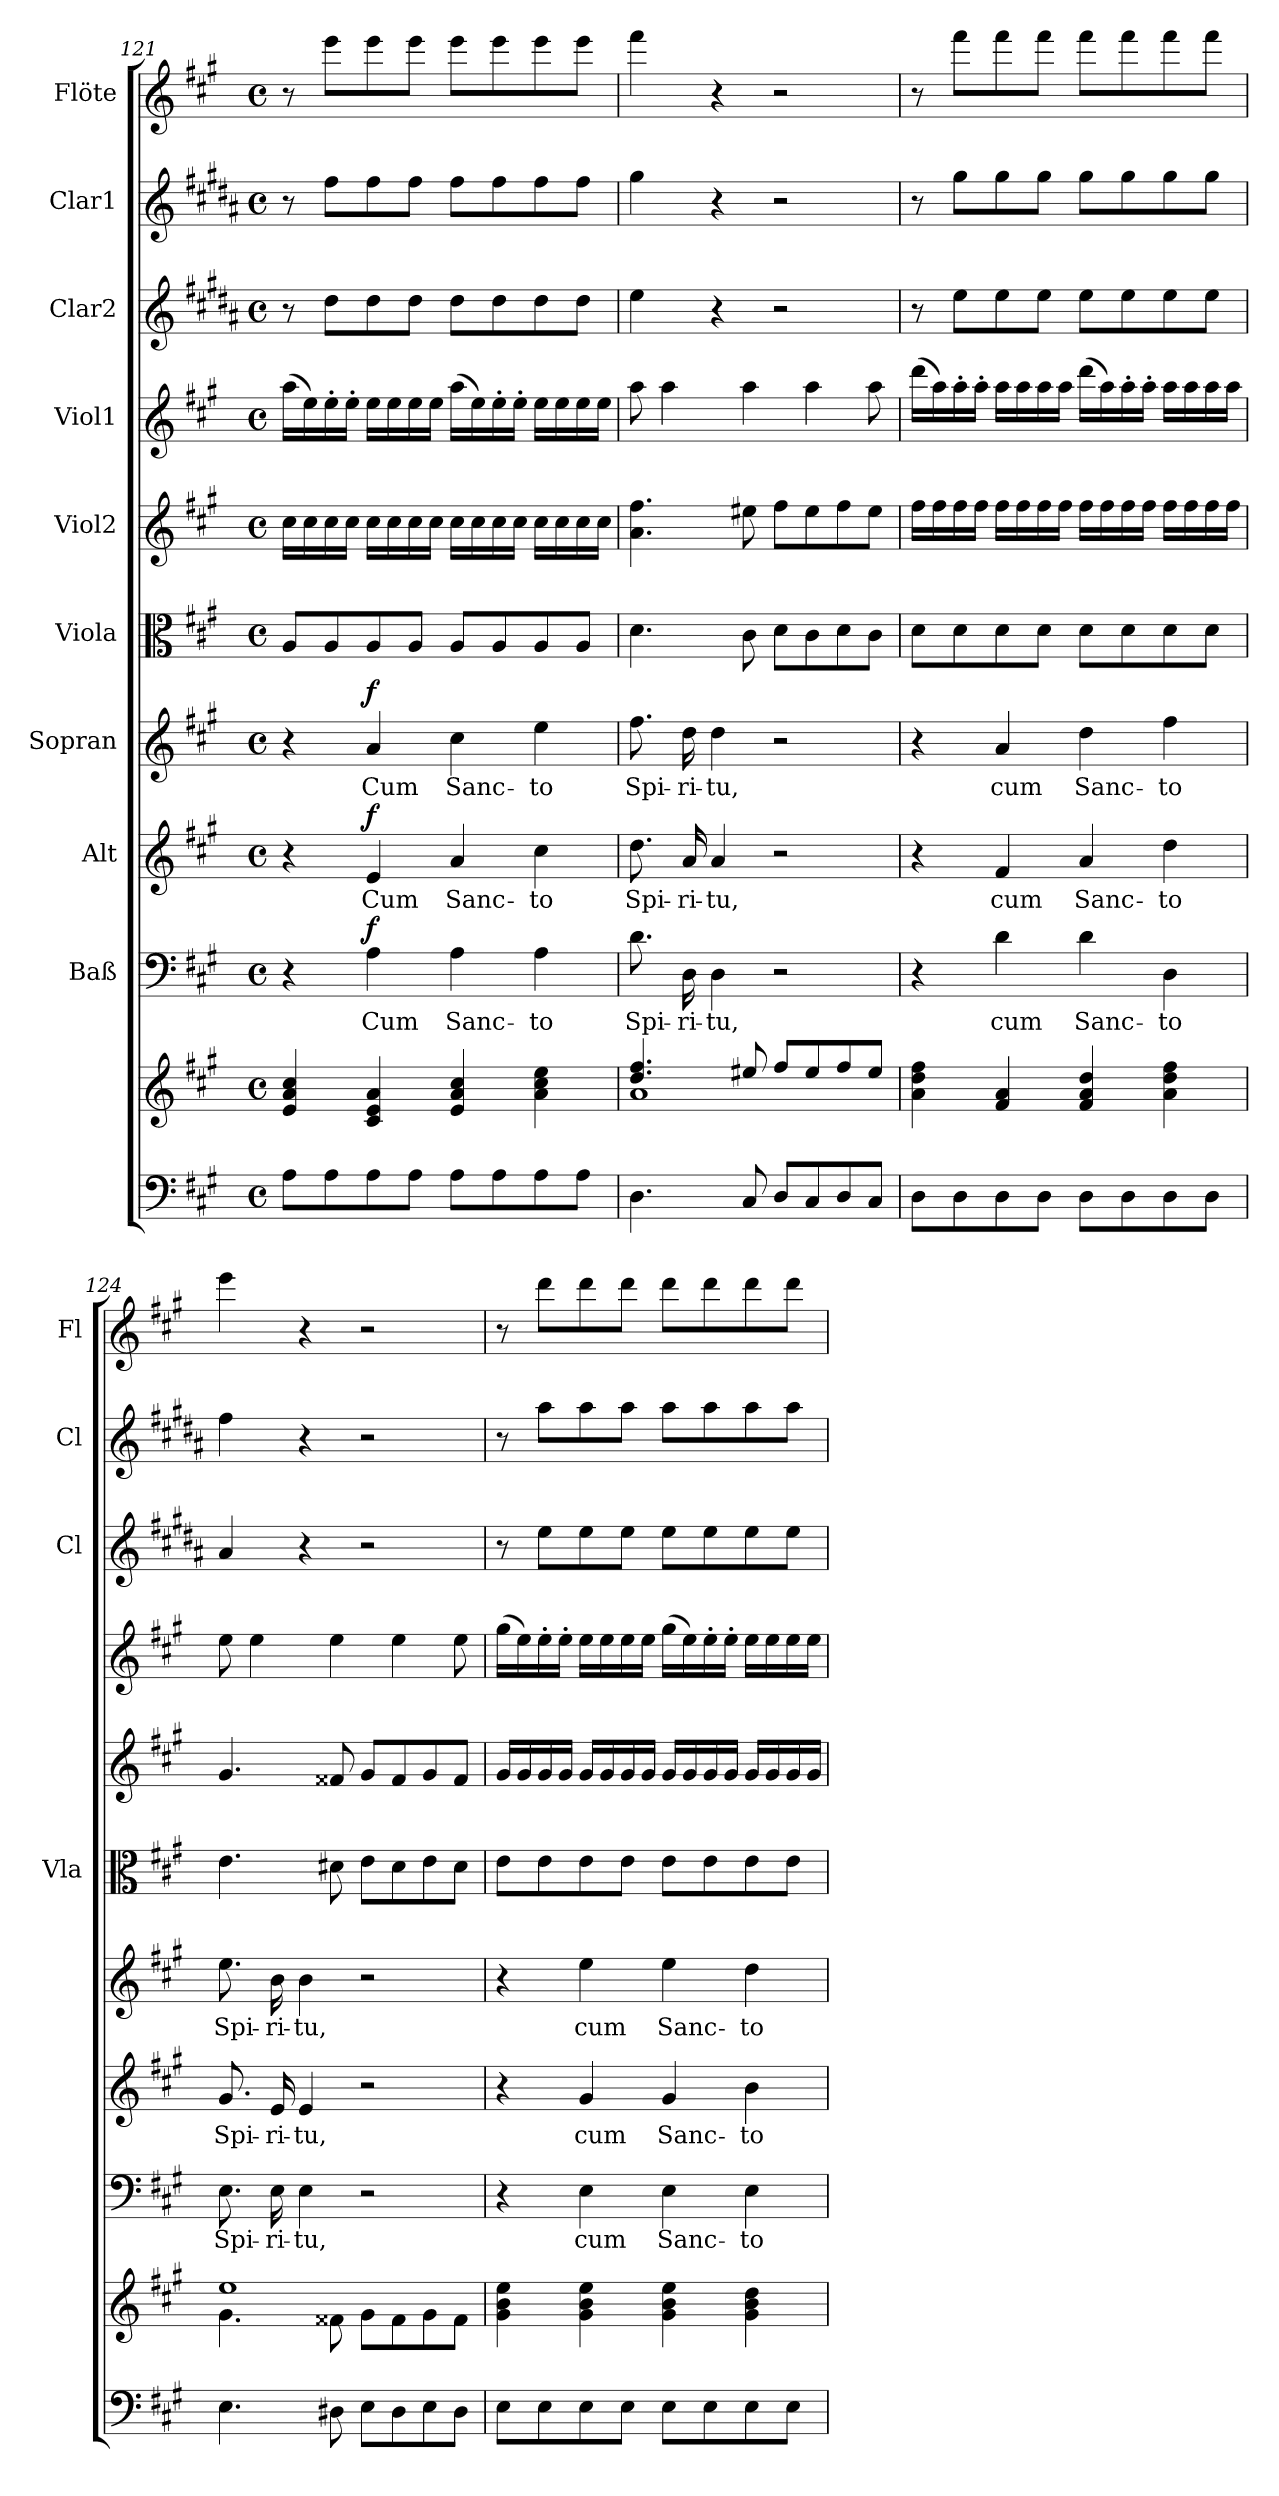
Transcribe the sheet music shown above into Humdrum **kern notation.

**kern	**kern	**kern	**text	**dynam	**kern	**text	**dynam	**kern	**text	**dynam	**kern	**kern	**kern	**kern	**kern	**kern
*part10	*part10	*part9	*part9	*part9	*part8	*part8	*part8	*part7	*part7	*part7	*part6	*part5	*part4	*part3	*part2	*part1
*staff11	*staff10	*staff9	*staff9	*staff9	*staff8	*staff8	*staff8	*staff7	*staff7	*staff7	*staff6	*staff5	*staff4	*staff3	*staff2	*staff1
*	*	*I"Baß	*	*	*I"Alt	*	*	*I"Sopran	*	*	*I"Viola	*I"Viol2	*I"Viol1	*I"Clar2	*I"Clar1	*I"Flöte
*	*	*	*	*	*	*	*	*	*	*	*I'Vla	*	*	*I'Cl	*I'Cl	*I'Fl
!!LO:PB:g=z
*clefF4	*clefG2	*clefF4	*	*	*clefG2	*	*	*clefG2	*	*	*clefC3	*clefG2	*clefG2	*clefG2	*clefG2	*clefG2
*	*	*	*	*	*	*	*	*	*	*	*	*	*	*ITrd1c2	*ITrd1c2	*
*k[f#c#g#]	*k[f#c#g#]	*k[f#c#g#]	*	*	*k[f#c#g#]	*	*	*k[f#c#g#]	*	*	*k[f#c#g#]	*k[f#c#g#]	*k[f#c#g#]	*k[f#c#g#]	*k[f#c#g#]	*k[f#c#g#]
*A:	*A:	*A:	*	*	*A:	*	*	*A:	*	*	*A:	*A:	*A:	*A:	*A:	*A:
*M4/4	*M4/4	*M4/4	*	*	*M4/4	*	*	*M4/4	*	*	*M4/4	*M4/4	*M4/4	*M4/4	*M4/4	*M4/4
*met(c)	*met(c)	*met(c)	*	*	*met(c)	*	*	*met(c)	*	*	*met(c)	*met(c)	*met(c)	*met(c)	*met(c)	*met(c)
=121	=121	=121	=121	=121	=121	=121	=121	=121	=121	=121	=121	=121	=121	=121	=121	=121
8A\L	4e/ 4a/ 4cc#/	4r	.	.	4r	.	.	4r	.	.	8A/L	16cc#\LL	(>16aa\LL	8r	8r	8r
.	.	.	.	.	.	.	.	.	.	.	.	16cc#\	16ee\)	.	.	.
8A\	.	.	.	.	.	.	.	.	.	.	8A/	16cc#\	16ee'>\	8cc#\L	8ee\L	8eee\L
.	.	.	.	.	.	.	.	.	.	.	.	16cc#\JJ	16ee'>\JJ	.	.	.
!	!	!	!LO:LY:b	!LO:DY:a	!	!LO:LY:b	!LO:DY:a	!	!LO:LY:b	!LO:DY:a	!	!	!	!	!	!
8A\	4c#/ 4e/ 4a/	4A\	Cum	f	4e/	Cum	f	4a/	Cum	f	8A/	16cc#\LL	16ee\LL	8cc#\	8ee\	8eee\
.	.	.	.	.	.	.	.	.	.	.	.	16cc#\	16ee\	.	.	.
8A\J	.	.	.	.	.	.	.	.	.	.	8A/J	16cc#\	16ee\	8cc#\J	8ee\J	8eee\J
.	.	.	.	.	.	.	.	.	.	.	.	16cc#\JJ	16ee\JJ	.	.	.
!	!	!	!LO:LY:b	!	!	!LO:LY:b	!	!	!LO:LY:b	!	!	!	!	!	!	!
8A\L	4e/ 4a/ 4cc#/	4A\	Sanc-	.	4a/	Sanc-	.	4cc#\	Sanc-	.	8A/L	16cc#\LL	(>16aa\LL	8cc#\L	8ee\L	8eee\L
.	.	.	.	.	.	.	.	.	.	.	.	16cc#\	16ee\)	.	.	.
8A\	.	.	.	.	.	.	.	.	.	.	8A/	16cc#\	16ee'>\	8cc#\	8ee\	8eee\
.	.	.	.	.	.	.	.	.	.	.	.	16cc#\JJ	16ee'>\JJ	.	.	.
!	!	!	!LO:LY:b	!	!	!LO:LY:b	!	!	!LO:LY:b	!	!	!	!	!	!	!
8A\	4a\ 4cc#\ 4ee\	4A\	-to	.	4cc#\	-to	.	4ee\	-to	.	8A/	16cc#\LL	16ee\LL	8cc#\	8ee\	8eee\
.	.	.	.	.	.	.	.	.	.	.	.	16cc#\	16ee\	.	.	.
8A\J	.	.	.	.	.	.	.	.	.	.	8A/J	16cc#\	16ee\	8cc#\J	8ee\J	8eee\J
.	.	.	.	.	.	.	.	.	.	.	.	16cc#\JJ	16ee\JJ	.	.	.
=122	=122	=122	=122	=122	=122	=122	=122	=122	=122	=122	=122	=122	=122	=122	=122	=122
*	*^	*	*	*	*	*	*	*	*	*	*	*	*	*	*	*
!	!	!	!	!LO:LY:b	!	!	!LO:LY:b	!	!	!LO:LY:b	!	!	!	!	!	!	!
4.D\	4.dd/ 4.ff#/	1a	8.d\	Spi-	.	8.dd\	Spi-	.	8.ff#\	Spi-	.	4.d\	4.a\ 4.ff#\	8aa\	4dd\	4ff#\	4fff#\
.	.	.	.	.	.	.	.	.	.	.	.	.	.	4aa\	.	.	.
!	!	!	!	!LO:LY:b	!	!	!LO:LY:b	!	!	!LO:LY:b	!	!	!	!	!	!	!
.	.	.	16D\	-ri-	.	16a/	-ri-	.	16dd\	-ri-	.	.	.	.	.	.	.
!	!	!	!	!LO:LY:b	!	!	!LO:LY:b	!	!	!LO:LY:b	!	!	!	!	!	!	!
.	.	.	4D\	-tu,	.	4a/	-tu,	.	4dd\	-tu,	.	.	.	.	4r	4r	4r
8C#/	8ee#X/	.	.	.	.	.	.	.	.	.	.	8c#\	8ee#X\	4aa\	.	.	.
8D/L	8ff#/L	.	2r	.	.	2r	.	.	2r	.	.	8d\L	8ff#\L	.	2r	2r	2r
8C#/	8ee#/	.	.	.	.	.	.	.	.	.	.	8c#\	8ee#\	4aa\	.	.	.
8D/	8ff#/	.	.	.	.	.	.	.	.	.	.	8d\	8ff#\	.	.	.	.
8C#/J	8ee#/J	.	.	.	.	.	.	.	.	.	.	8c#\J	8ee#\J	8aa\	.	.	.
*	*v	*v	*	*	*	*	*	*	*	*	*	*	*	*	*	*	*
=123	=123	=123	=123	=123	=123	=123	=123	=123	=123	=123	=123	=123	=123	=123	=123	=123
8D\L	4a\ 4dd\ 4ff#\	4r	.	.	4r	.	.	4r	.	.	8d\L	16ff#\LL	(>16ddd\LL	8r	8r	8r
.	.	.	.	.	.	.	.	.	.	.	.	16ff#\	16aa\)	.	.	.
8D\	.	.	.	.	.	.	.	.	.	.	8d\	16ff#\	16aa'>\	8dd\L	8ff#\L	8fff#\L
.	.	.	.	.	.	.	.	.	.	.	.	16ff#\JJ	16aa'>\JJ	.	.	.
!	!	!	!LO:LY:b	!	!	!LO:LY:b	!	!	!LO:LY:b	!	!	!	!	!	!	!
8D\	4f#/ 4a/	4d\	cum	.	4f#/	cum	.	4a/	cum	.	8d\	16ff#\LL	16aa\LL	8dd\	8ff#\	8fff#\
.	.	.	.	.	.	.	.	.	.	.	.	16ff#\	16aa\	.	.	.
8D\J	.	.	.	.	.	.	.	.	.	.	8d\J	16ff#\	16aa\	8dd\J	8ff#\J	8fff#\J
.	.	.	.	.	.	.	.	.	.	.	.	16ff#\JJ	16aa\JJ	.	.	.
!	!	!	!LO:LY:b	!	!	!LO:LY:b	!	!	!LO:LY:b	!	!	!	!	!	!	!
8D\L	4f#/ 4a/ 4dd/	4d\	Sanc-	.	4a/	Sanc-	.	4dd\	Sanc-	.	8d\L	16ff#\LL	(>16ddd\LL	8dd\L	8ff#\L	8fff#\L
.	.	.	.	.	.	.	.	.	.	.	.	16ff#\	16aa\)	.	.	.
8D\	.	.	.	.	.	.	.	.	.	.	8d\	16ff#\	16aa'>\	8dd\	8ff#\	8fff#\
.	.	.	.	.	.	.	.	.	.	.	.	16ff#\JJ	16aa'>\JJ	.	.	.
!	!	!	!LO:LY:b	!	!	!LO:LY:b	!	!	!LO:LY:b	!	!	!	!	!	!	!
8D\	4a\ 4dd\ 4ff#\	4D\	-to	.	4dd\	-to	.	4ff#\	-to	.	8d\	16ff#\LL	16aa\LL	8dd\	8ff#\	8fff#\
.	.	.	.	.	.	.	.	.	.	.	.	16ff#\	16aa\	.	.	.
8D\J	.	.	.	.	.	.	.	.	.	.	8d\J	16ff#\	16aa\	8dd\J	8ff#\J	8fff#\J
.	.	.	.	.	.	.	.	.	.	.	.	16ff#\JJ	16aa\JJ	.	.	.
=124	=124	=124	=124	=124	=124	=124	=124	=124	=124	=124	=124	=124	=124	=124	=124	=124
*	*^	*	*	*	*	*	*	*	*	*	*	*	*	*	*	*
!	!	!	!	!LO:LY:b	!	!	!LO:LY:b	!	!	!LO:LY:b	!	!	!	!	!	!	!
4.E\	1ee	4.g#\	8.E\	Spi-	.	8.g#/	Spi-	.	8.ee\	Spi-	.	4.e\	4.g#/	8ee\	4g#/	4ee\	4eee\
.	.	.	.	.	.	.	.	.	.	.	.	.	.	4ee\	.	.	.
!	!	!	!	!LO:LY:b	!	!	!LO:LY:b	!	!	!LO:LY:b	!	!	!	!	!	!	!
.	.	.	16E\	-ri-	.	16e/	-ri-	.	16b\	-ri-	.	.	.	.	.	.	.
!	!	!	!	!LO:LY:b	!	!	!LO:LY:b	!	!	!LO:LY:b	!	!	!	!	!	!	!
.	.	.	4E\	-tu,	.	4e/	-tu,	.	4b\	-tu,	.	.	.	.	4r	4r	4r
8D#X\	.	8f##X\	.	.	.	.	.	.	.	.	.	8d#X\	8f##X/	4ee\	.	.	.
8E\L	.	8g#\L	2r	.	.	2r	.	.	2r	.	.	8e\L	8g#/L	.	2r	2r	2r
8D#\	.	8f##\	.	.	.	.	.	.	.	.	.	8d#\	8f##/	4ee\	.	.	.
8E\	.	8g#\	.	.	.	.	.	.	.	.	.	8e\	8g#/	.	.	.	.
8D#\J	.	8f##\J	.	.	.	.	.	.	.	.	.	8d#\J	8f##/J	8ee\	.	.	.
*	*v	*v	*	*	*	*	*	*	*	*	*	*	*	*	*	*	*
!!LO:PB:g=z
=125	=125	=125	=125	=125	=125	=125	=125	=125	=125	=125	=125	=125	=125	=125	=125	=125
8E\L	4g#\ 4b\ 4ee\	4r	.	.	4r	.	.	4r	.	.	8e\L	16g#/LL	(>16gg#\LL	8r	8r	8r
.	.	.	.	.	.	.	.	.	.	.	.	16g#/	16ee\)	.	.	.
8E\	.	.	.	.	.	.	.	.	.	.	8e\	16g#/	16ee'>\	8dd\L	8gg#\L	8ddd\L
.	.	.	.	.	.	.	.	.	.	.	.	16g#/JJ	16ee'>\JJ	.	.	.
!	!	!	!LO:LY:b	!	!	!LO:LY:b	!	!	!LO:LY:b	!	!	!	!	!	!	!
8E\	4g#\ 4b\ 4ee\	4E\	cum	.	4g#/	cum	.	4ee\	cum	.	8e\	16g#/LL	16ee\LL	8dd\	8gg#\	8ddd\
.	.	.	.	.	.	.	.	.	.	.	.	16g#/	16ee\	.	.	.
8E\J	.	.	.	.	.	.	.	.	.	.	8e\J	16g#/	16ee\	8dd\J	8gg#\J	8ddd\J
.	.	.	.	.	.	.	.	.	.	.	.	16g#/JJ	16ee\JJ	.	.	.
!	!	!	!LO:LY:b	!	!	!LO:LY:b	!	!	!LO:LY:b	!	!	!	!	!	!	!
8E\L	4g#\ 4b\ 4ee\	4E\	Sanc-	.	4g#/	Sanc-	.	4ee\	Sanc-	.	8e\L	16g#/LL	(>16gg#\LL	8dd\L	8gg#\L	8ddd\L
.	.	.	.	.	.	.	.	.	.	.	.	16g#/	16ee\)	.	.	.
8E\	.	.	.	.	.	.	.	.	.	.	8e\	16g#/	16ee'>\	8dd\	8gg#\	8ddd\
.	.	.	.	.	.	.	.	.	.	.	.	16g#/JJ	16ee'>\JJ	.	.	.
!	!	!	!LO:LY:b	!	!	!LO:LY:b	!	!	!LO:LY:b	!	!	!	!	!	!	!
8E\	4g#\ 4b\ 4dd\	4E\	-to	.	4b\	-to	.	4dd\	-to	.	8e\	16g#/LL	16ee\LL	8dd\	8gg#\	8ddd\
.	.	.	.	.	.	.	.	.	.	.	.	16g#/	16ee\	.	.	.
8E\J	.	.	.	.	.	.	.	.	.	.	8e\J	16g#/	16ee\	8dd\J	8gg#\J	8ddd\J
.	.	.	.	.	.	.	.	.	.	.	.	16g#/JJ	16ee\JJ	.	.	.
=	=	=	=	=	=	=	=	=	=	=	=	=	=	=	=	=
*-	*-	*-	*-	*-	*-	*-	*-	*-	*-	*-	*-	*-	*-	*-	*-	*-
